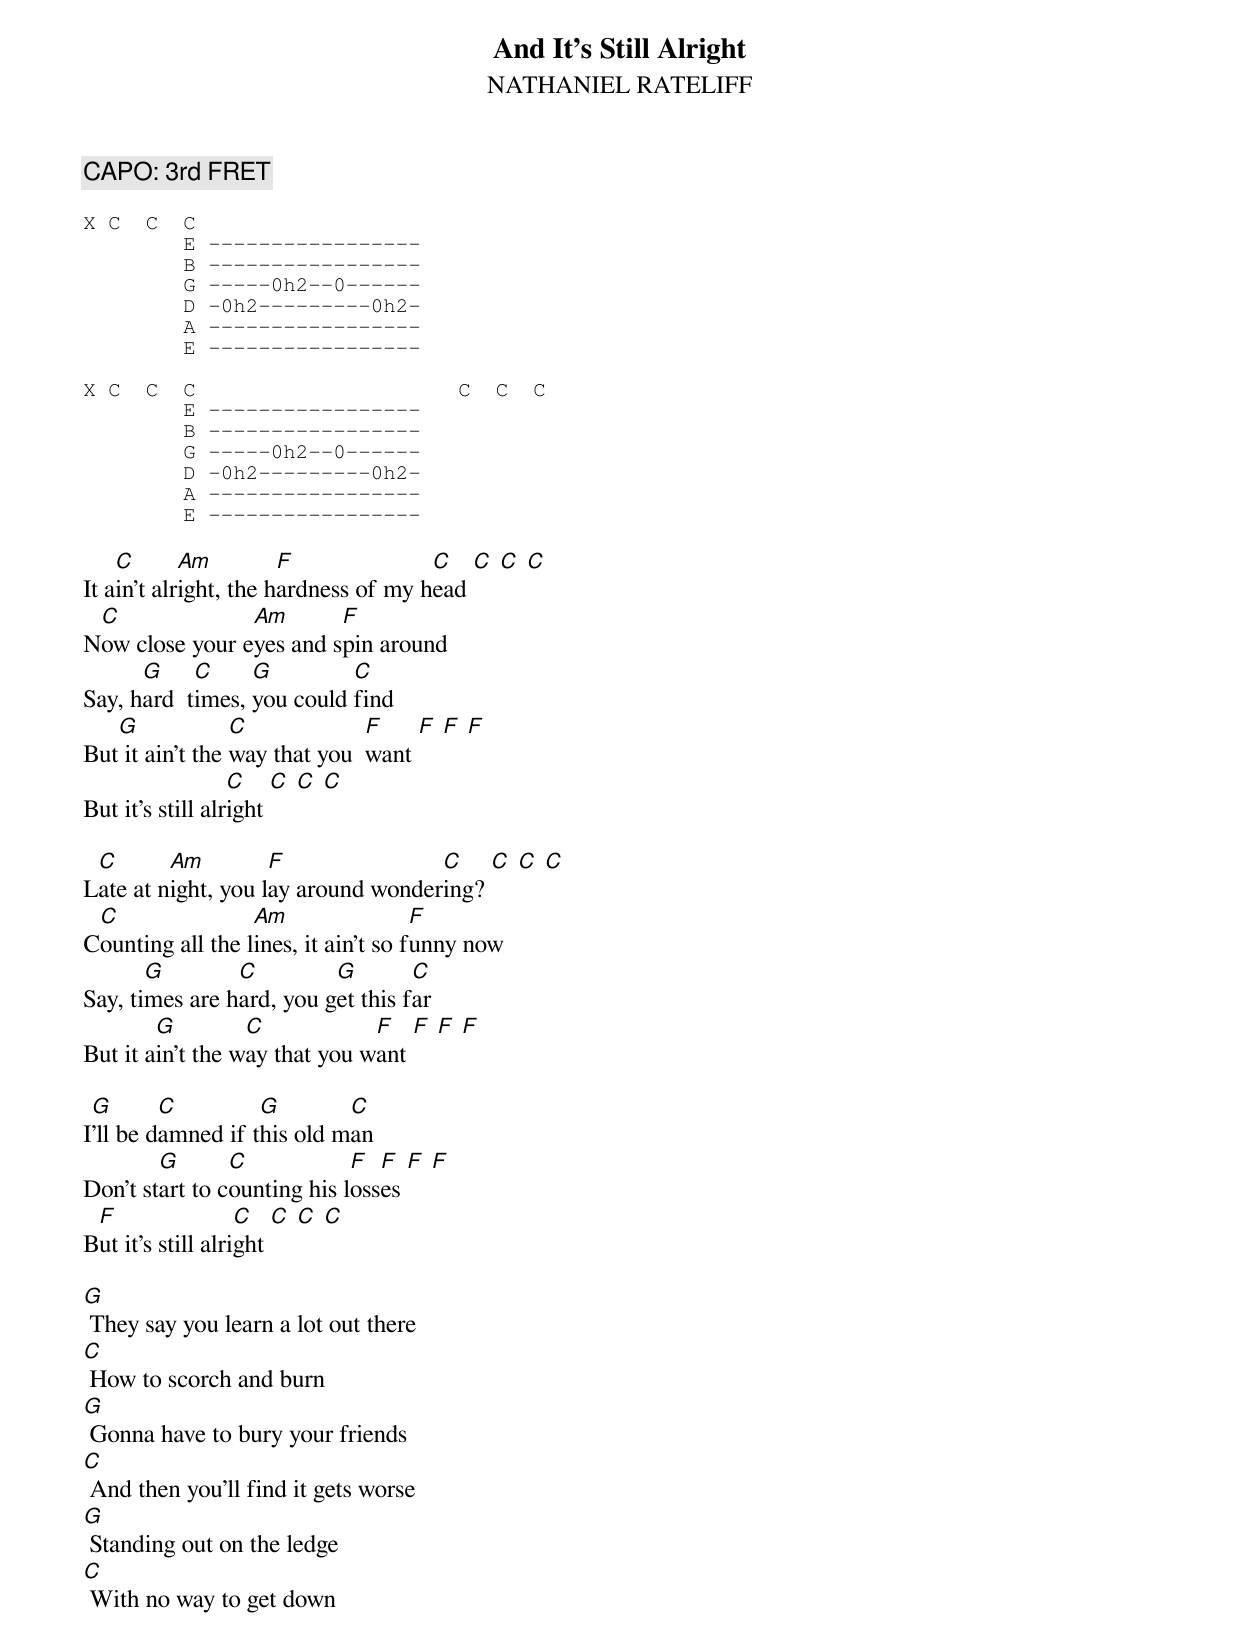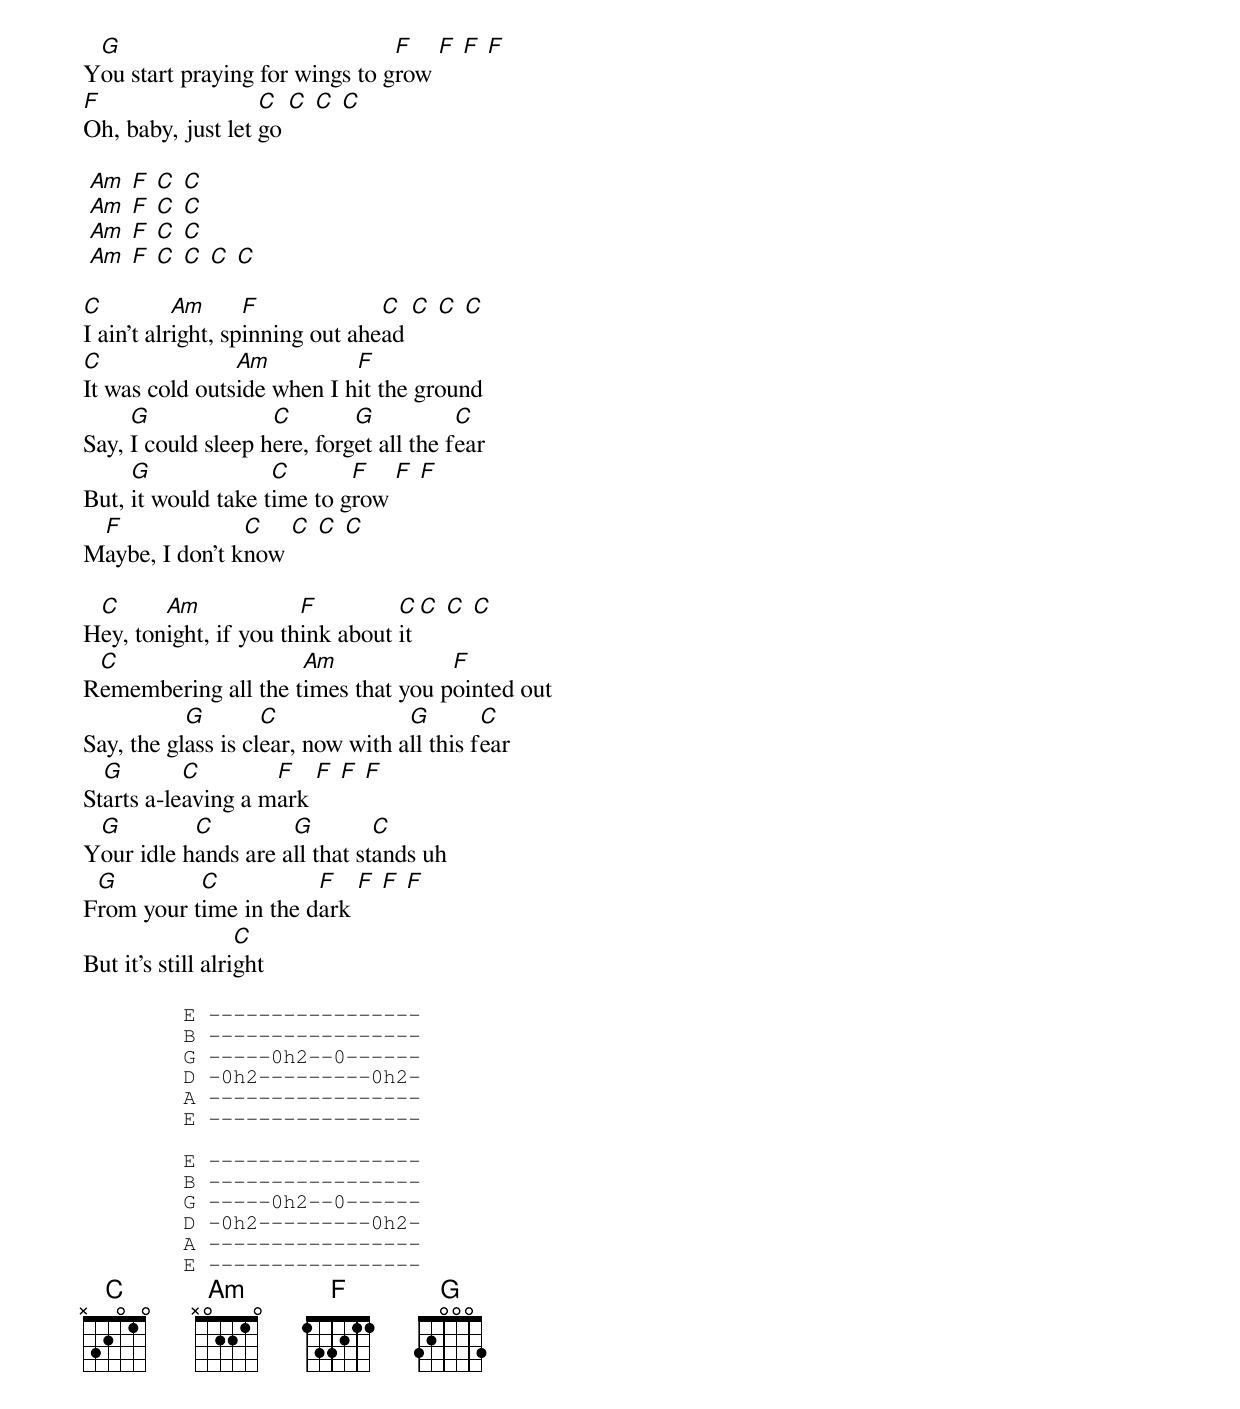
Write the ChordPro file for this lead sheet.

{title: And It’s Still Alright}
{subtitle: NATHANIEL RATELIFF}

{c:CAPO: 3rd FRET}

{sot}
X C  C  C
        E -----------------
        B -----------------
        G -----0h2--0------
        D -0h2---------0h2-
        A -----------------
        E -----------------

X C  C  C                     C  C  C
        E -----------------
        B -----------------
        G -----0h2--0------
        D -0h2---------0h2-
        A -----------------
        E -----------------
{eot}

It a[C]in't alr[Am]ight, the h[F]ardness of my h[C]ead [C] [C] [C]
N[C]ow close your e[Am]yes and s[F]pin around
Say, h[G]ard  t[C]imes, [G]you could [C]find
But[G] it ain't the [C]way that you  [F]want [F] [F] [F]
But it's still alr[C]ight [C] [C] [C]

L[C]ate at n[Am]ight, you l[F]ay around wonder[C]ing? [C] [C] [C]
C[C]ounting all the l[Am]ines, it ain't so f[F]unny now
Say, ti[G]mes are h[C]ard, you g[G]et this f[C]ar
But it a[G]in't the w[C]ay that you w[F]ant [F] [F] [F]

I[G]'ll be d[C]amned if t[G]his old m[C]an
Don't st[G]art to c[C]ounting his l[F]oss[F]es [F] [F]
B[F]ut it's still alri[C]ght [C] [C] [C]

[G] They say you learn a lot out there
[C] How to scorch and burn
[G] Gonna have to bury your friends
[C] And then you'll find it gets worse
[G] Standing out on the ledge
[C] With no way to get down
Y[G]ou start praying for wings to g[F]row [F] [F] [F]
[F]Oh, baby, just let [C]go [C] [C] [C]

 [Am] [F] [C] [C]
 [Am] [F] [C] [C]
 [Am] [F] [C] [C]
 [Am] [F] [C] [C] [C] [C]

[C]I ain't alr[Am]ight, sp[F]inning out ahe[C]ad [C] [C] [C]
[C]It was cold outs[Am]ide when I h[F]it the ground
Say, [G]I could sleep h[C]ere, forg[G]et all the f[C]ear
But, [G]it would take t[C]ime to g[F]row [F] [F]
M[F]aybe, I don't k[C]now [C] [C] [C]

H[C]ey, ton[Am]ight, if you th[F]ink about [C]it [C] [C] [C]
R[C]emembering all the t[Am]imes that you p[F]ointed out
Say, the gl[G]ass is cl[C]ear, now with a[G]ll this f[C]ear
St[G]arts a-le[C]aving a m[F]ark [F] [F] [F]
Y[G]our idle h[C]ands are a[G]ll that st[C]ands uh
F[G]rom your t[C]ime in the d[F]ark [F] [F] [F]
But it's still alri[C]ght

{sot}
        E -----------------
        B -----------------
        G -----0h2--0------
        D -0h2---------0h2-
        A -----------------
        E -----------------

        E -----------------
        B -----------------
        G -----0h2--0------
        D -0h2---------0h2-
        A -----------------
        E -----------------
{eot}
